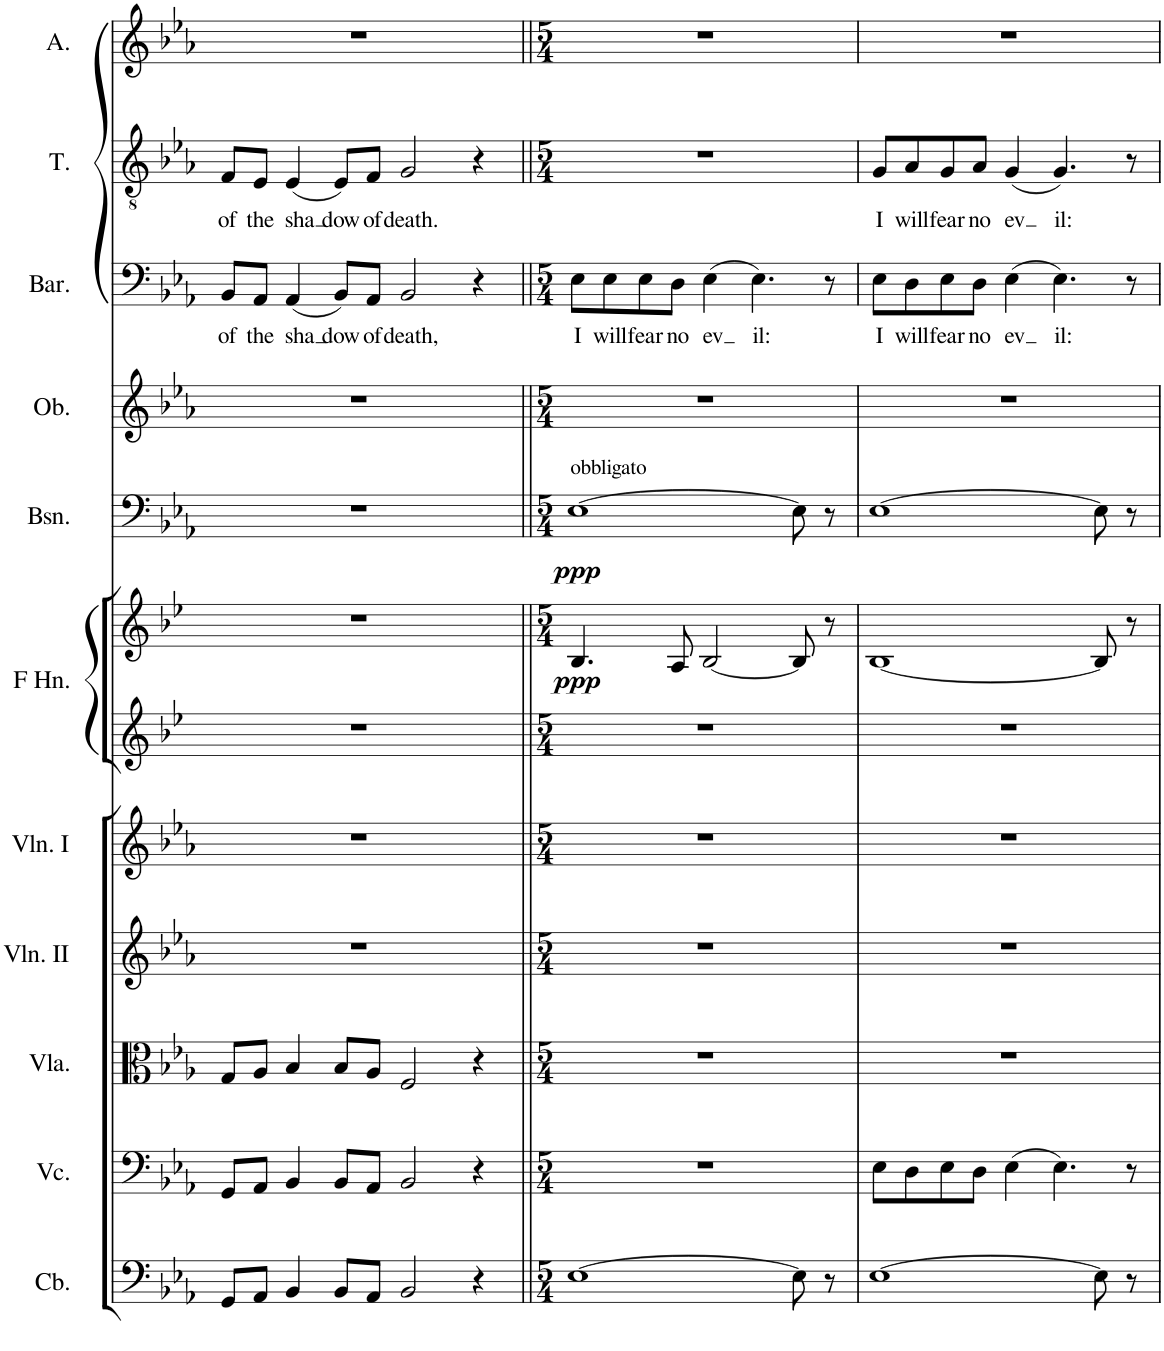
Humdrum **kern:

**kern	**kern	**kern	**kern	**kern	**kern	**kern	**dynam	**kern	**dynam	**kern	**kern	**text	**kern	**text	**kern
*part11	*part10	*part9	*part8	*part7	*part6	*part6	*part6	*part5	*part5	*part4	*part3	*part3	*part2	*part2	*part1
*staff12	*staff11	*staff10	*staff9	*staff8	*staff7	*staff6	*staff6/7	*staff5	*staff5	*staff4	*staff3	*staff3	*staff2	*staff2	*staff1
*I"Contrabasses	*I"Violoncellos	*I"Violas	*I"Violins II	*I"Violins I	*I"Horns in F	*	*	*I"Bassoons	*	*I"Oboes	*I"Baritone	*	*I"Tenor	*	*I"Alto
*I'Cb.	*I'Vc.	*I'Vla.	*I'Vln. II	*I'Vln. I	*	*	*	*I'Bsn.	*	*I'Ob.	*I'Bar.	*	*I'T.	*	*I'A.
!!LO:PB:g=z
*clefF4	*clefF4	*clefC3	*clefG2	*clefG2	*clefG2	*clefG2	*	*clefF4	*	*clefG2	*clefF4	*	*clefGv2	*	*clefG2
*Trd7c12	*	*	*	*	*Trd4c7	*Trd4c7	*	*	*	*	*	*	*	*	*
*k[b-e-a-]	*k[b-e-a-]	*k[b-e-a-]	*k[b-e-a-]	*k[b-e-a-]	*k[b-e-]	*k[b-e-]	*	*k[b-e-a-]	*	*k[b-e-a-]	*k[b-e-a-]	*	*k[b-e-a-]	*	*k[b-e-a-]
*M6/4	*M6/4	*M6/4	*M6/4	*M6/4	*M6/4	*M6/4	*	*M6/4	*	*M6/4	*M6/4	*	*M6/4	*	*M6/4
=34	=34	=34	=34	=34	=34	=34	=34	=34	=34	=34	=34	=34	=34	=34	=34
!	!	!	!	!	!	!	!	!	!	!	!	!LO:LY:b	!	!LO:LY:b	!
8GG/L	8GG/L	8G/L	1.r	1.r	1.r	1.r	.	1.r	.	1.r	8BB-/L	of	8F/L	of	1.r
!	!	!	!	!	!	!	!	!	!	!	!	!LO:LY:b	!	!LO:LY:b	!
8AA-/J	8AA-/J	8A-/J	.	.	.	.	.	.	.	.	8AA-/J	the	8E-/J	the	.
!	!	!	!	!	!	!	!	!	!	!	!	!LO:LY:b	!	!LO:LY:b	!
4BB-/	4BB-/	4B-/	.	.	.	.	.	.	.	.	(4AA-/	sha	(4E-/	sha	.
!	!	!	!	!	!	!	!	!	!	!	!	!LO:LY:b	!	!LO:LY:b	!
8BB-/L	8BB-/L	8B-/L	.	.	.	.	.	.	.	.	8BB-/L)	dow	8E-/L)	dow	.
!	!	!	!	!	!	!	!	!	!	!	!	!LO:LY:b	!	!LO:LY:b	!
8AA-/J	8AA-/J	8A-/J	.	.	.	.	.	.	.	.	8AA-/J	of	8F/J	of	.
!	!	!	!	!	!	!	!	!	!	!	!	!LO:LY:b	!	!LO:LY:b	!
2BB-/	2BB-/	2F/	.	.	.	.	.	.	.	.	2BB-/	death,	2G/	death.	.
4r	4r	4r	.	.	.	.	.	.	.	.	4r	.	4r	.	.
=35||	=35||	=35||	=35||	=35||	=35||	=35||	=35||	=35||	=35||	=35||	=35||	=35||	=35||	=35||	=35||
*M5/4	*M5/4	*M5/4	*M5/4	*M5/4	*M5/4	*M5/4	*	*M5/4	*	*M5/4	*M5/4	*	*M5/4	*	*M5/4
!	!	!	!	!	!	!	!	!LO:TX:a:t=obbligato	!	!	!	!	!	!	!
!	!	!	!	!	!	!	!LO:DY:b	!	!LO:DY:b	!	!	!LO:LY:b	!	!	!
[1E-	4%5r	4%5r	4%5r	4%5r	4%5r	4.B-/	ppp	[1E-	ppp	4%5r	8E-\L	I	4%5r	.	4%5r
!	!	!	!	!	!	!	!	!	!	!	!	!LO:LY:b	!	!	!
.	.	.	.	.	.	.	.	.	.	.	8E-\	will	.	.	.
!	!	!	!	!	!	!	!	!	!	!	!	!LO:LY:b	!	!	!
.	.	.	.	.	.	.	.	.	.	.	8E-\	fear	.	.	.
!	!	!	!	!	!	!	!	!	!	!	!	!LO:LY:b	!	!	!
.	.	.	.	.	.	8A/	.	.	.	.	8D\J	no	.	.	.
!	!	!	!	!	!	!	!	!	!	!	!	!LO:LY:b	!	!	!
.	.	.	.	.	.	[2B-/	.	.	.	.	(4E-\	ev	.	.	.
!	!	!	!	!	!	!	!	!	!	!	!	!LO:LY:b	!	!	!
.	.	.	.	.	.	.	.	.	.	.	4.E-\)	il:	.	.	.
8E-\]	.	.	.	.	.	8B-/]	.	8E-\]	.	.	.	.	.	.	.
8r	.	.	.	.	.	8r	.	8r	.	.	8r	.	.	.	.
=36	=36	=36	=36	=36	=36	=36	=36	=36	=36	=36	=36	=36	=36	=36	=36
!	!	!	!	!	!	!	!	!	!	!	!	!LO:LY:b	!	!LO:LY:b	!
[1E-	8E-\L	4%5r	4%5r	4%5r	4%5r	[1B-	.	[1E-	.	4%5r	8E-\L	I	8G/L	I	4%5r
!	!	!	!	!	!	!	!	!	!	!	!	!LO:LY:b	!	!LO:LY:b	!
.	8D\	.	.	.	.	.	.	.	.	.	8D\	will	8A-/	will	.
!	!	!	!	!	!	!	!	!	!	!	!	!LO:LY:b	!	!LO:LY:b	!
.	8E-\	.	.	.	.	.	.	.	.	.	8E-\	fear	8G/	fear	.
!	!	!	!	!	!	!	!	!	!	!	!	!LO:LY:b	!	!LO:LY:b	!
.	8D\J	.	.	.	.	.	.	.	.	.	8D\J	no	8A-/J	no	.
!	!	!	!	!	!	!	!	!	!	!	!	!LO:LY:b	!	!LO:LY:b	!
.	(4E-\	.	.	.	.	.	.	.	.	.	(4E-\	ev	(4G/	ev	.
!	!	!	!	!	!	!	!	!	!	!	!	!LO:LY:b	!	!LO:LY:b	!
.	4.E-\)	.	.	.	.	.	.	.	.	.	4.E-\)	il:	4.G/)	il:	.
8E-\]	.	.	.	.	.	8B-/]	.	8E-\]	.	.	.	.	.	.	.
8r	8r	.	.	.	.	8r	.	8r	.	.	8r	.	8r	.	.
=	=	=	=	=	=	=	=	=	=	=	=	=	=	=	=
*-	*-	*-	*-	*-	*-	*-	*-	*-	*-	*-	*-	*-	*-	*-	*-
